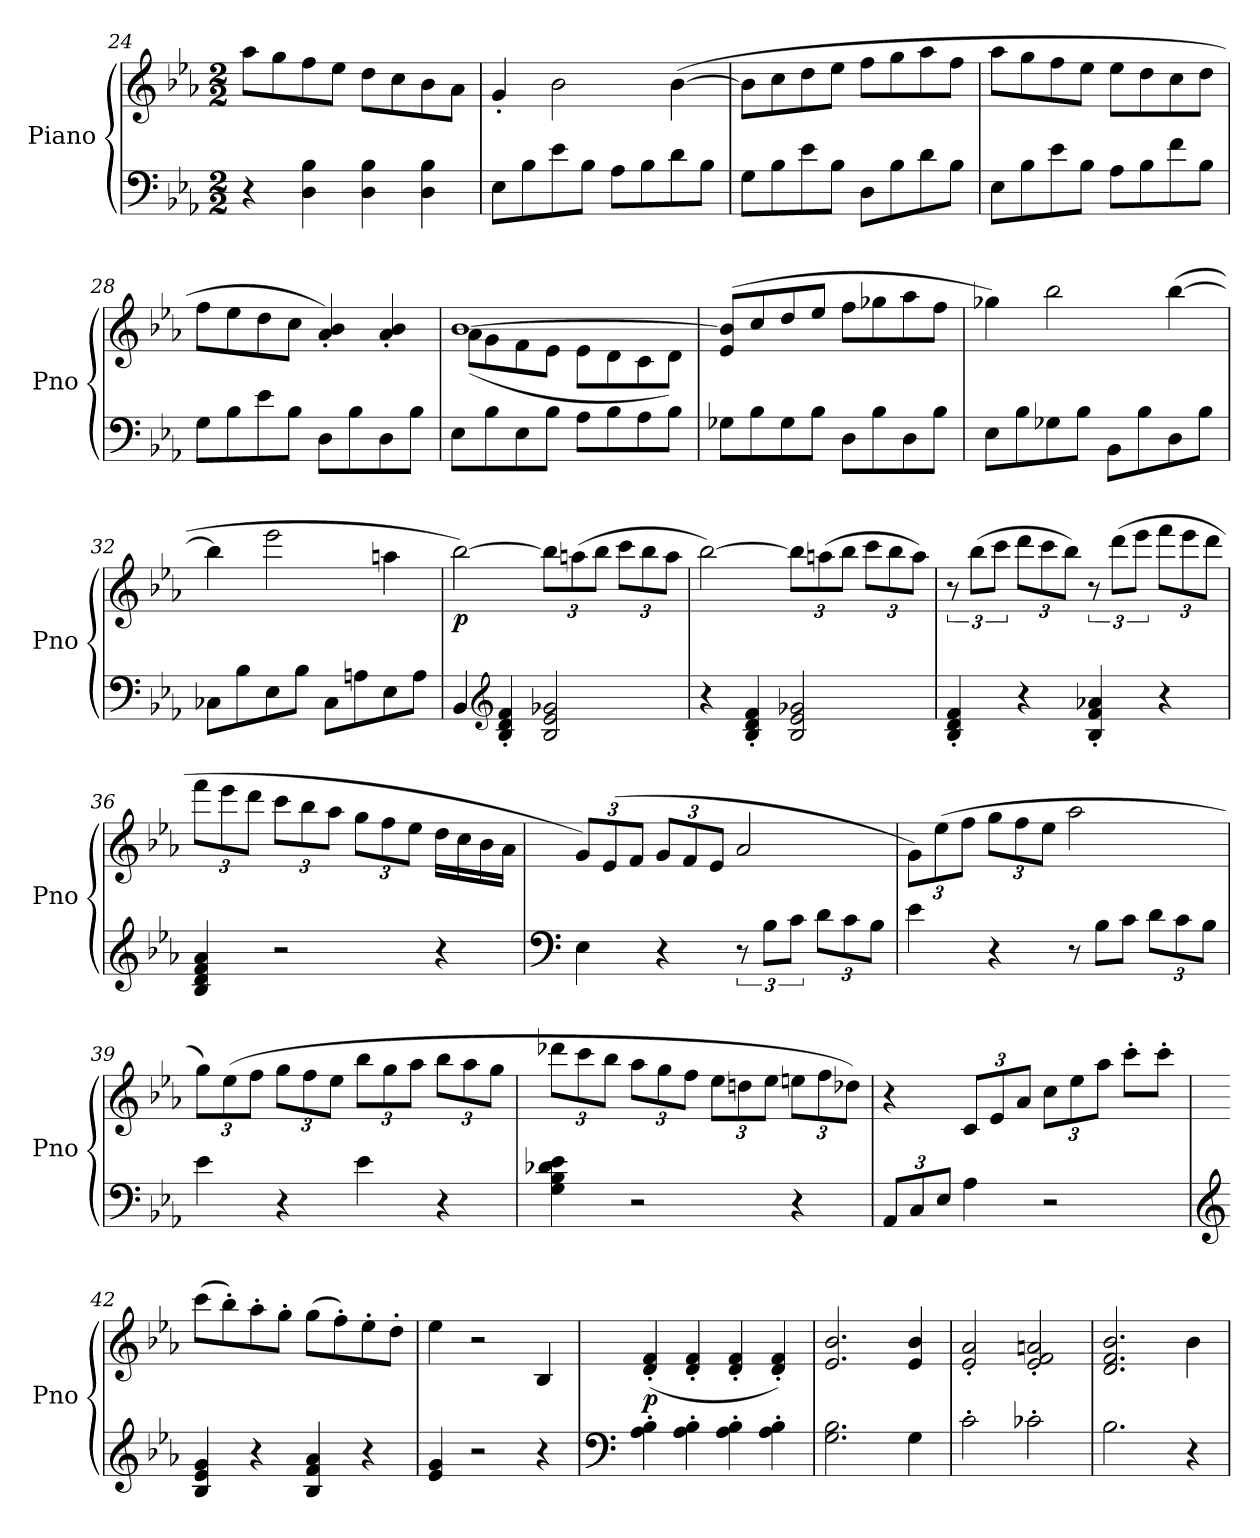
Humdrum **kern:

**kern	**kern	**dynam
*part1	*part1	*part1
*staff2	*staff1	*staff1/2
*I"Piano	*	*
*I'Pno	*	*
!!LO:PB:g=z
*clefF4	*clefG2	*
*k[b-e-a-]	*k[b-e-a-]	*
*M2/2	*M2/2	*
=24	=24	=24
4r	8aa-\L	.
.	8gg\	.
4D\ 4B-\	8ff\	.
.	8ee-\J	.
4D\ 4B-\	8dd\L	.
.	8cc\	.
4D\ 4B-\	8b-\	.
.	8a-\J	.
=25	=25	=25
!	!	!LO:DY:b=2
!	!	!LO:DY:n=1:b
8E-\L	4g'/	other-dynamics other-dynamics
8B-\	.	.
8e-\	2b-\	.
8B-\J	.	.
8A-\L	.	.
8B-\	.	.
8d\	(>[4b-\	.
8B-\J	.	.
=26	=26	=26
8G\L	8b-\L]	.
8B-\	8cc\	.
8e-\	8dd\	.
8B-\J	8ee-\J	.
8D\L	8ff\L	.
8B-\	8gg\	.
8d\	8aa-\	.
8B-\J	8ff\J	.
=27	=27	=27
8E-\L	8aa-\L	.
8B-\	8gg\	.
8e-\	8ff\	.
8B-\J	8ee-\J	.
8A-\L	8ee-\L	.
8B-\	8dd\	.
8f\	8cc\	.
8B-\J	8dd\J	.
!!LO:LB:g=z
=28	=28	=28
8G\L	8ff\L	.
8B-\	8ee-\	.
8e-\	8dd\	.
8B-\J	8cc\J	.
8D\L	4a-/' 4b-/')	.
8B-\	.	.
8D\	4a-/' 4b-/'	.
8B-\J	.	.
!!LO:LB:g=z
=29	=29	=29
*	*^	*
8E-\L	[1b-	(<8a-\L	.
8B-\	.	8g\	.
8E-\	.	8f\	.
8B-\J	.	8e-\J	.
8A-\L	.	8e-\L	.
8B-\	.	8d\	.
8A-\	.	8c\	.
8B-\J	.	8d\J)	.
*	*v	*v	*
=30	=30	=30
8G-X\L	(>8e-/ 8b-/]L	.
8B-\	8cc/	.
8G-\	8dd/	.
8B-\J	8ee-/J	.
8D\L	8ff\L	.
8B-\	8gg-X\	.
8D\	8aa-\	.
8B-\J	8ff\J	.
=31	=31	=31
8E-\L	4gg-X\)	.
8B-\	.	.
!	!	!LO:DY:b
8G-X\	2bb-\	other-dynamics
8B-\J	.	.
8BB-\L	.	.
8B-\	.	.
8D\	(>[4bb-\	.
8B-\J	.	.
=32	=32	=32
8C-X\L	4bb-\]	.
8B-\	.	.
8E-\	2eee-\	.
8B-\J	.	.
8C-\L	.	.
8An\	.	.
8E-\	4aan\	.
8A\J	.	.
!!LO:LB:g=z
=33	=33	=33
!	!	!LO:DY:b
4BB-/	[2bb-\)	p
*clefG2	*	*
4B-/' 4d/' 4f/'	.	.
*	*Xbrackettup	*
2B-/ 2e-/ 2g-X/	12bb-\L]	.
.	(>12aan\	.
.	12bb-\J	.
.	12ccc\L	.
.	12bb-\	.
.	12aa\J	.
=34	=34	=34
4r	[2bb-\)	.
4B-/' 4d/' 4f/'	.	.
2B-/ 2e-/ 2g-X/	12bb-\L]	.
.	(>12aan\	.
.	12bb-\J	.
.	12ccc\L	.
.	12bb-\	.
.	12aa\J)	.
=35	=35	=35
*	*brackettup	*
4B-/' 4d/' 4f/'	12r	.
.	(>12bb-\L	.
.	12ccc\J	.
*	*Xbrackettup	*
4r	12ddd\L	.
.	12ccc\	.
.	12bb-\J)	.
*	*brackettup	*
4B-/' 4f/' 4a-X/'	12r	.
.	(>12ddd\L	.
.	12eee-\J	.
*	*Xbrackettup	*
4r	12fff\L	.
.	12eee-\	.
.	12ddd\J	.
!!LO:LB:g=z
=36	=36	=36
4B-/ 4d/ 4f/ 4a-/	12fff\L	.
.	12eee-\	.
.	12ddd\J	.
2r	12ccc\L	.
.	12bb-\	.
.	12aa-\J	.
.	12gg\L	.
.	12ff\	.
.	12ee-\J	.
4r	16dd\LL	.
.	16cc\	.
.	16b-\	.
.	16a-\JJ	.
=37	=37	=37
*clefF4	*	*
4E-\	12g/L)	.
.	(<12e-/	.
.	12f/J	.
4r	12g/L	.
.	12f/	.
.	12e-/J	.
12r	2a-/	.
12B-\L	.	.
12c\J	.	.
*Xbrackettup	*	*
12d\L	.	.
12c\	.	.
12B-\J	.	.
=38	=38	=38
4e-\	12g\L)	.
.	(>12ee-\	.
.	12ff\J	.
4r	12gg\L	.
.	12ff\	.
.	12ee-\J	.
*Xtuplet	*	*
12r	2aa-\	.
12B-\L	.	.
12c\J	.	.
*tuplet	*	*
12d\L	.	.
12c\	.	.
12B-\J	.	.
!!LO:LB:g=z
=39	=39	=39
4e-\	12gg\L)	.
.	(>12ee-\	.
.	12ff\J	.
4r	12gg\L	.
.	12ff\	.
.	12ee-\J	.
4e-\	12bb-\L	.
.	12gg\	.
.	12aa-\J	.
4r	12bb-\L	.
.	12aa-\	.
.	12gg\J	.
=40	=40	=40
4G\ 4B-\ 4d-X\ 4e-\	12ddd-X\L	.
.	12ccc\	.
.	12bb-\J	.
2r	12aa-\L	.
.	12gg\	.
.	12ff\J	.
.	12ee-\L	.
.	12ddn\	.
.	12ee-\J	.
4r	12een\L	.
.	12ff\	.
.	12dd-X\J)	.
=41	=41	=41
12AA-/L	4r	.
12C/	.	.
12E-/J	.	.
4A-\	12c/L	.
.	12e-/	.
.	12a-/J	.
2r	12cc\L	.
.	12ee-\	.
.	12aa-\J	.
.	8ccc'\L	.
.	8ccc'\J	.
!!LO:PB:g=z
=42	=42	=42
*clefG2	*	*
4B-/ 4e-/ 4g/	(>8ccc\L	.
.	8bb-'\)	.
4r	8aa-'\	.
.	8gg'\J	.
4B-/ 4f/ 4a-/	(>8gg\L	.
.	8ff'\)	.
4r	8ee-'\	.
.	8dd'\J	.
=43	=43	=43
4e-/ 4g/	4ee-\	.
2r	2r	.
4r	4B-/	.
=44	=44	=44
*clefF4	*	*
!	!	!LO:DY:b
4A-\' 4B-\'	(>4d/' 4f/'	p
4A-\' 4B-\'	4d/' 4f/'	.
4A-\' 4B-\'	4d/' 4f/'	.
4A-\' 4B-\'	4d/' 4f/')	.
=45	=45	=45
2.G\ 2.B-\	2.e-/ 2.b-/	.
4G\	4e-/ 4b-/	.
=46	=46	=46
2c'\	2e-/' 2a-/'	.
2c-X'\	2e-/' 2f/' 2an/'	.
=47	=47	=47
2.B-\	2.d/ 2.f/ 2.b-/	.
4r	4b-\	.
=	=	=
*-	*-	*-
